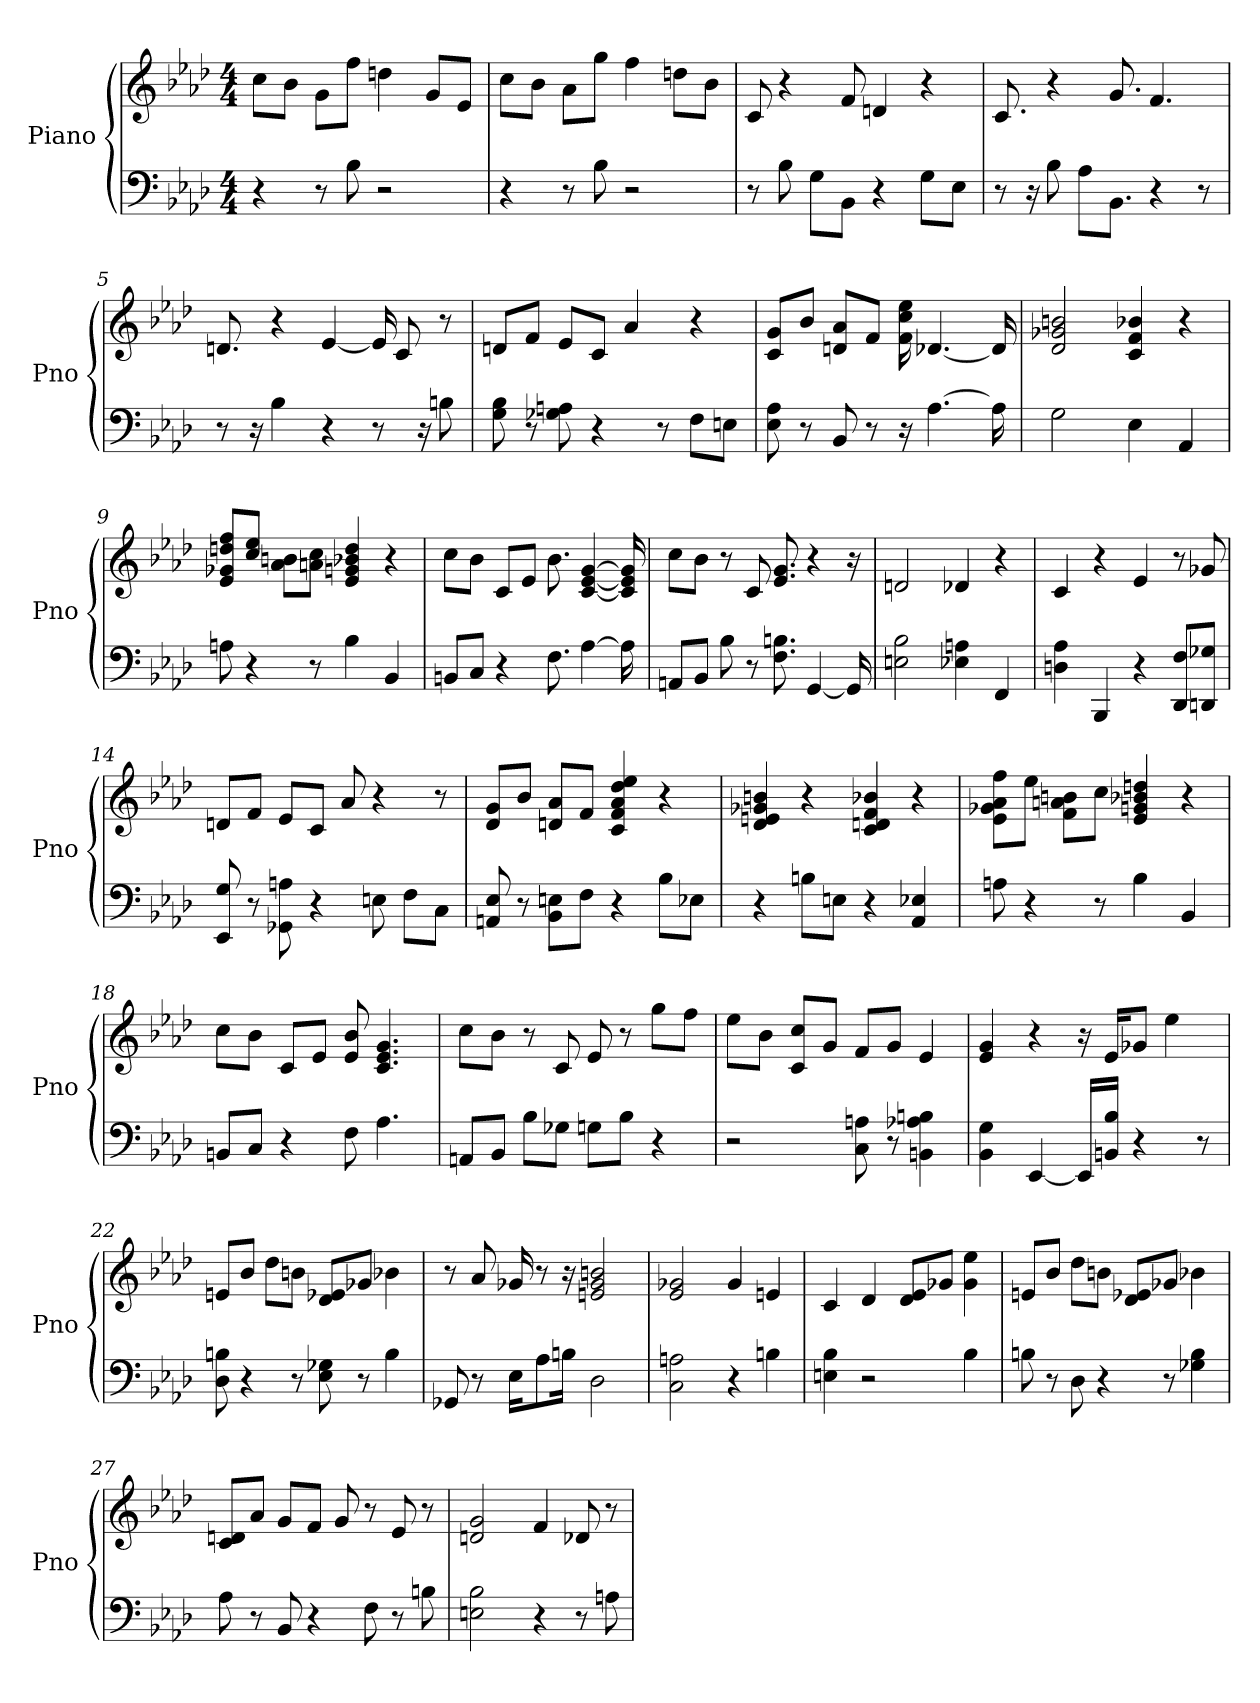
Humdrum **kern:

**kern	**kern
*part1	*part1
*staff2	*staff1
*I"Piano	*
*I'Pno	*
*clefF4	*clefG2
*k[b-e-a-d-]	*k[b-e-a-d-]
*A-:	*A-:
*M4/4	*M4/4
*MM79	*MM79
=1	=1
4r	8cc\L
.	8b-\J
8r	8g\L
8B-	8ff\J
2r	4dd
.	8g/L
.	8e-/J
=2	=2
4r	8cc\L
.	8b-\J
8r	8a-\L
8B-	8gg\J
2r	4ff
.	8dd\L
.	8b-\J
=3	=3
8r	8c
8B-	4r
8G\L	.
8BB-\J	8f
4r	4d
8G\L	4r
8E-\J	.
=4	=4
8r	8.c
16r	.
8B-	4r
8A-\L	.
8.BB-\J	8.g
4r	4.f
8r	.
=5	=5
8r	8.d
16r	.
4B-	4r
4r	[4e-
8r	16e-]
.	8c
16r	.
8B	8r
=6	=6
8G 8B-	8d/L
8r	8f/J
8A 8G-	8e-/L
4r	8c/J
.	4a-
8r	.
8F\L	4r
8E\J	.
=7	=7
8E- 8A-	8g/ 8c/L
8r	8b-/J
8BB-	8a-/ 8d/L
8r	8f/J
16r	16cc 16f 16ee-
[4.A-	[4.d-
16A-]	16d-]
=8	=8
2G	2b 2g- 2d-
4E-	4c 4f 4b-
4AA-	4r
=9	=9
8A	8g-/ 8e-/ 8dd/ 8ff/L
4r	8ee-/ 8cc/J
.	8b\ 8a-\L
8r	8a\ 8cc\J
4B-	4b- 4dd 4g 4e-
4BB-	4r
=10	=10
8BB/L	8cc\L
8C/J	8b-\J
4r	8c/L
.	8e-/J
8.F	8.b-
[4A-	[4g [4c [4e-
16A-]	16g] 16c] 16e-]
=11	=11
8AA/L	8cc\L
8BB-/J	8b-\J
8B-	8r
8r	8c
8.B 8.F	8.e- 8.g
[4GG	4r
16GG]	16r
=12	=12
2E 2B-	2d
4A 4E-	4d-
4FF	4r
=13	=13
4D 4A-	4c
4BBB-	4r
4r	4e-
8DD-/ 8F/L	8r
8DD/ 8G-/J	8g-
=14	=14
8G 8EE-	8d/L
8r	8f/J
8GG- 8A	8e-/L
4r	8c/J
.	8a-
8E	4r
8F\L	.
8C\J	8r
=15	=15
8E- 8AA	8g/ 8d-/L
8r	8b-/J
8BB-\ 8E\L	8d/ 8a-/L
8F\J	8f/J
4r	4c 4dd- 4ee- 4a- 4f
8B-\L	4r
8E-\J	.
=16	=16
4r	4b 4d- 4g- 4e
8B\L	4r
8E\J	.
4r	4f 4d 4b- 4c
4E- 4AA-	4r
=17	=17
8A	8ff\ 8a-\ 8e-\ 8g-\L
4r	8ee-\J
.	8a\ 8b\ 8f\L
8r	8cc\J
4B-	4b- 4dd 4g 4e-
4BB-	4r
=18	=18
8BB/L	8cc\L
8C/J	8b-\J
4r	8c/L
.	8e-/J
8F	8b- 8e-
4.A-	4.e- 4.c 4.g
=19	=19
8AA/L	8cc\L
8BB-/J	8b-\J
8B-\L	8r
8G-\J	8c
8G\L	8e-
8B-\J	8r
4r	8gg\L
.	8ff\J
=20	=20
2r	8ee-\L
.	8b-\J
.	8c/ 8cc/L
.	8g/J
8A 8C	8f/L
8r	8g/J
4B 4BB 4A-	4e-
=21	=21
4BB- 4G	4e- 4g
[4EE-	4r
16EE-/LL]	16r
16BB/ 16B-/JJ	16e-/KL
4r	8g-/J
.	4ee-
8r	.
=22	=22
8B 8D-	8e/L
4r	8b-/J
.	8dd-\L
8r	8b\J
8G- 8E-	8e-/ 8d-/L
8r	8g-/J
4B	4b-
=23	=23
8GG-	8r
8r	8a-
16E-\KL	16g-
8A-\	8r
16B\Jk	16r
2D-	2b 2e 2g-
=24	=24
2C 2A	2e- 2g-
4r	4g-
4B	4e
=25	=25
4B- 4E	4c
2r	4d-
.	8e-/ 8d-/L
.	8g-/J
4B-	4ee- 4g-
=26	=26
8B	8e/L
8r	8b-/J
8D-	8dd-\L
4r	8b\J
.	8e-/ 8d-/L
8r	8g-/J
4G- 4B	4b-
=27	=27
8A-	8d/ 8c/L
8r	8a-/J
8BB-	8g/L
4r	8f/J
.	8g
8F	8r
8r	8e-
8B	8r
=28	=28
2E 2B-	2g 2d
4r	4f
8r	8d-
8A	8r
=	=
*-	*-
